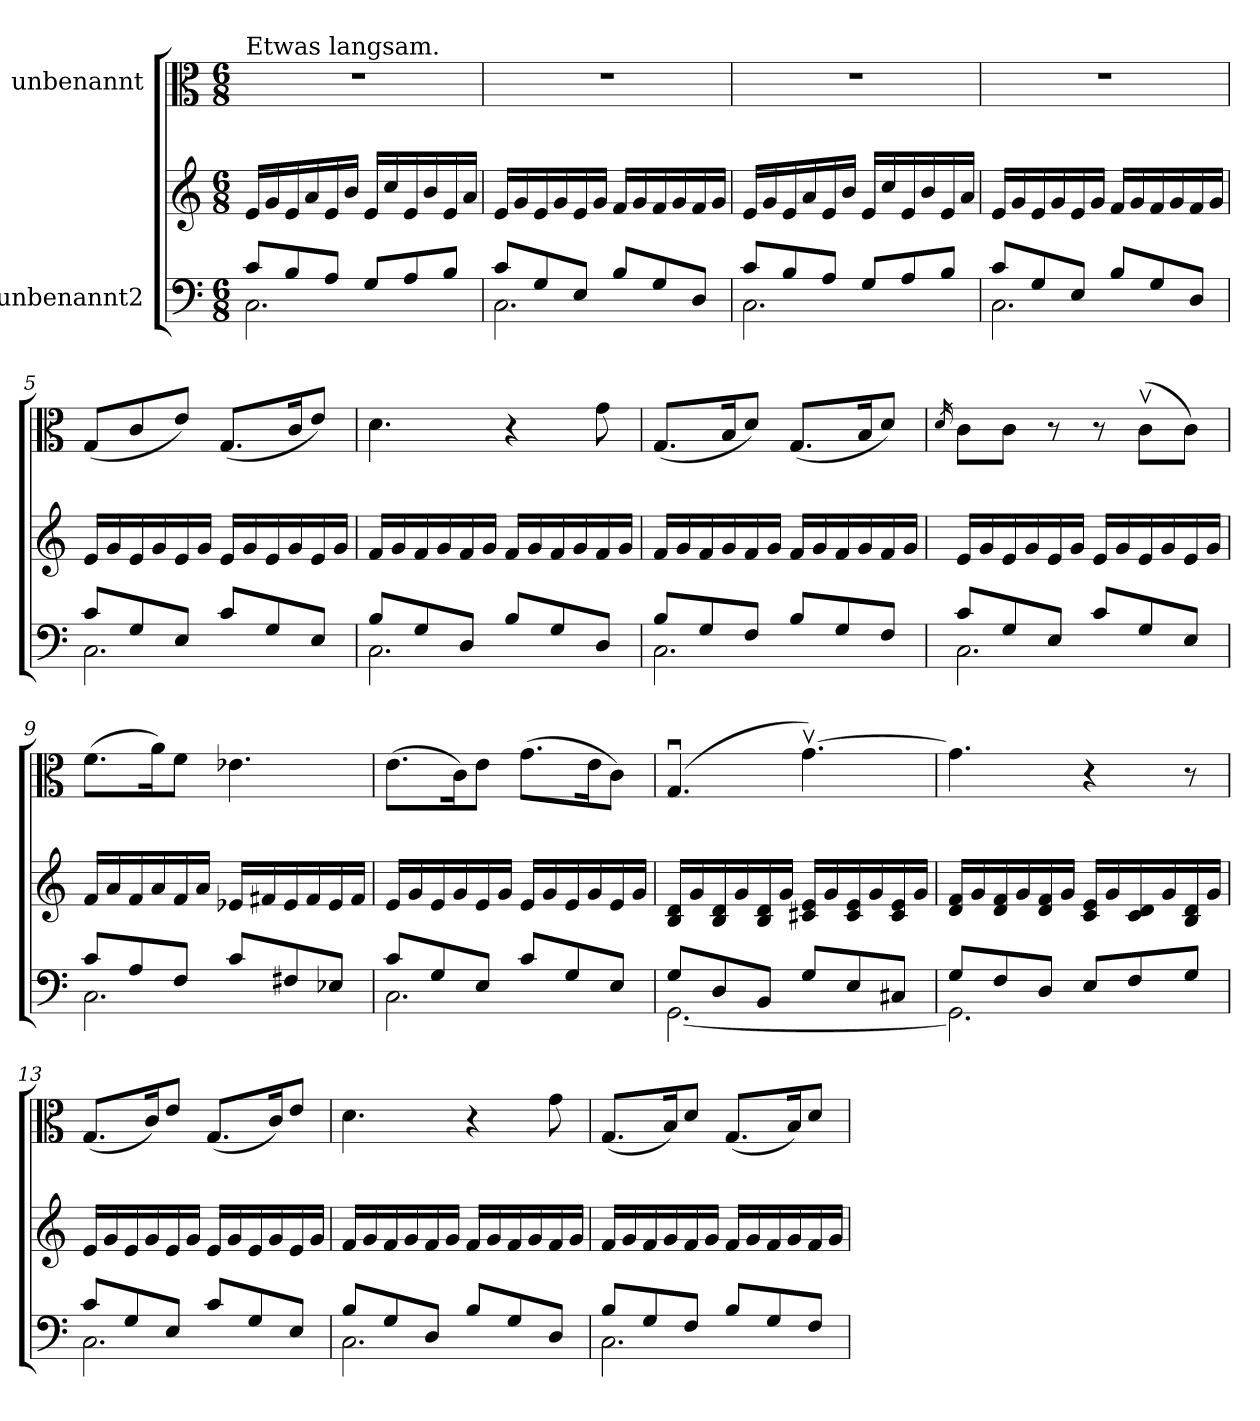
**kern	**kern	**kern
*part2	*part2	*part1
*staff3	*staff2	*staff1
*I"unbenannt2	*	*I"unbenannt
*clefF4	*clefG2	*clefC3
*k[]	*k[]	*k[]
*M6/8	*M6/8	*M6/8
*MM70	*MM70	*MM70
=1	=1	=1
*^	*	*
!	!	!	!LO:TX:a:t=Etwas langsam.
8c/L	2.C\	16e/LL	2.r
.	.	16g/	.
8B/	.	16e/	.
.	.	16a/	.
8A/J	.	16e/	.
.	.	16b/JJ	.
8G/L	.	16e/LL	.
.	.	16cc/	.
8A/	.	16e/	.
.	.	16b/	.
8B/J	.	16e/	.
.	.	16a/JJ	.
=2	=2	=2	=2
8c/L	2.C\	16e/LL	2.r
.	.	16g/	.
8G/	.	16e/	.
.	.	16g/	.
8E/J	.	16e/	.
.	.	16g/JJ	.
8B/L	.	16f/LL	.
.	.	16g/	.
8G/	.	16f/	.
.	.	16g/	.
8D/J	.	16f/	.
.	.	16g/JJ	.
=3	=3	=3	=3
8c/L	2.C\	16e/LL	2.r
.	.	16g/	.
8B/	.	16e/	.
.	.	16a/	.
8A/J	.	16e/	.
.	.	16b/JJ	.
8G/L	.	16e/LL	.
.	.	16cc/	.
8A/	.	16e/	.
.	.	16b/	.
8B/J	.	16e/	.
.	.	16a/JJ	.
=4	=4	=4	=4
8c/L	2.C\	16e/LL	2.r
.	.	16g/	.
8G/	.	16e/	.
.	.	16g/	.
8E/J	.	16e/	.
.	.	16g/JJ	.
8B/L	.	16f/LL	.
.	.	16g/	.
8G/	.	16f/	.
.	.	16g/	.
8D/J	.	16f/	.
.	.	16g/JJ	.
!!LO:LB:g=z
=5	=5	=5	=5
8c/L	2.C\	16e/LL	(<8G/L
.	.	16g/	.
8G/	.	16e/	8c/
.	.	16g/	.
8E/J	.	16e/	8e/J)
.	.	16g/JJ	.
8c/L	.	16e/LL	(<8.G/L
.	.	16g/	.
8G/	.	16e/	.
.	.	16g/	16c/K
8E/J	.	16e/	8e/J)
.	.	16g/JJ	.
=6	=6	=6	=6
8B/L	2.C\	16f/LL	4.d\
.	.	16g/	.
8G/	.	16f/	.
.	.	16g/	.
8D/J	.	16f/	.
.	.	16g/JJ	.
8B/L	.	16f/LL	4r
.	.	16g/	.
8G/	.	16f/	.
.	.	16g/	.
8D/J	.	16f/	8g\
.	.	16g/JJ	.
=7	=7	=7	=7
8B/L	2.C\	16f/LL	(<8.G/L
.	.	16g/	.
8G/	.	16f/	.
.	.	16g/	16B/K
8F/J	.	16f/	8d/J)
.	.	16g/JJ	.
8B/L	.	16f/LL	(<8.G/L
.	.	16g/	.
8G/	.	16f/	.
.	.	16g/	16B/K
8F/J	.	16f/	8d/J)
.	.	16g/JJ	.
=8	=8	=8	=8
.	.	.	16qd/
8c/L	2.C\	16e/LL	8c\L
.	.	16g/	.
8G/	.	16e/	8c\J
.	.	16g/	.
8E/J	.	16e/	8r
.	.	16g/JJ	.
8c/L	.	16e/LL	8r
.	.	16g/	.
8G/	.	16e/	(>8cv\L
.	.	16g/	.
8E/J	.	16e/	8c\J)
.	.	16g/JJ	.
!!LO:LB:g=z
=9	=9	=9	=9
8c/L	2.C\	16f/LL	(>8.f\L
.	.	16a/	.
8A/	.	16f/	.
.	.	16a/	16a\K)
8F/J	.	16f/	8f\J
.	.	16a/JJ	.
8c/L	.	16e-X/LL	4.e-X\
.	.	16f#X/	.
8F#X/	.	16e-/	.
.	.	16f#/	.
8E-X/J	.	16e-/	.
.	.	16f#/JJ	.
=10	=10	=10	=10
8c/L	2.C\	16e/LL	(>8.e\L
.	.	16g/	.
8G/	.	16e/	.
.	.	16g/	16c\K)
8E/J	.	16e/	8e\J
.	.	16g/JJ	.
8c/L	.	16e/LL	(>8.g\L
.	.	16g/	.
8G/	.	16e/	.
.	.	16g/	16e\K
8E/J	.	16e/	8c\J)
.	.	16g/JJ	.
=11	=11	=11	=11
8G/L	[2.GG\	16B/ 16d/LL	(>4.Gu/
.	.	16g/	.
8D/	.	16B/ 16d/	.
.	.	16g/	.
8BB/J	.	16B/ 16d/	.
.	.	16g/JJ	.
8G/L	.	16c#X/ 16e/LL	[4.gv\)
.	.	16g/	.
8E/	.	16c#/ 16e/	.
.	.	16g/	.
8C#X/J	.	16c#/ 16e/	.
.	.	16g/JJ	.
=12	=12	=12	=12
8G/L	2.GG\]	16d/ 16f/LL	4.g\]
.	.	16g/	.
8F/	.	16d/ 16f/	.
.	.	16g/	.
8D/J	.	16d/ 16f/	.
.	.	16g/JJ	.
8E/L	.	16c/ 16e/LL	4r
.	.	16g/	.
8F/	.	16c/ 16d/	.
.	.	16g/	.
8G/J	.	16B/ 16d/	8r
.	.	16g/JJ	.
!!LO:LB:g=z
=13	=13	=13	=13
8c/L	2.C\	16e/LL	(<8.G/L
.	.	16g/	.
8G/	.	16e/	.
.	.	16g/	16c/K)
8E/J	.	16e/	8e/J
.	.	16g/JJ	.
8c/L	.	16e/LL	(<8.G/L
.	.	16g/	.
8G/	.	16e/	.
.	.	16g/	16c/K)
8E/J	.	16e/	8e/J
.	.	16g/JJ	.
=14	=14	=14	=14
8B/L	2.C\	16f/LL	4.d\
.	.	16g/	.
8G/	.	16f/	.
.	.	16g/	.
8D/J	.	16f/	.
.	.	16g/JJ	.
8B/L	.	16f/LL	4r
.	.	16g/	.
8G/	.	16f/	.
.	.	16g/	.
8D/J	.	16f/	8g\
.	.	16g/JJ	.
=15	=15	=15	=15
8B/L	2.C\	16f/LL	(<8.G/L
.	.	16g/	.
8G/	.	16f/	.
.	.	16g/	16B/K)
8F/J	.	16f/	8d/J
.	.	16g/JJ	.
8B/L	.	16f/LL	(<8.G/L
.	.	16g/	.
8G/	.	16f/	.
.	.	16g/	16B/K)
8F/J	.	16f/	8d/J
.	.	16g/JJ	.
*v	*v	*	*
=	=	=
*-	*-	*-
